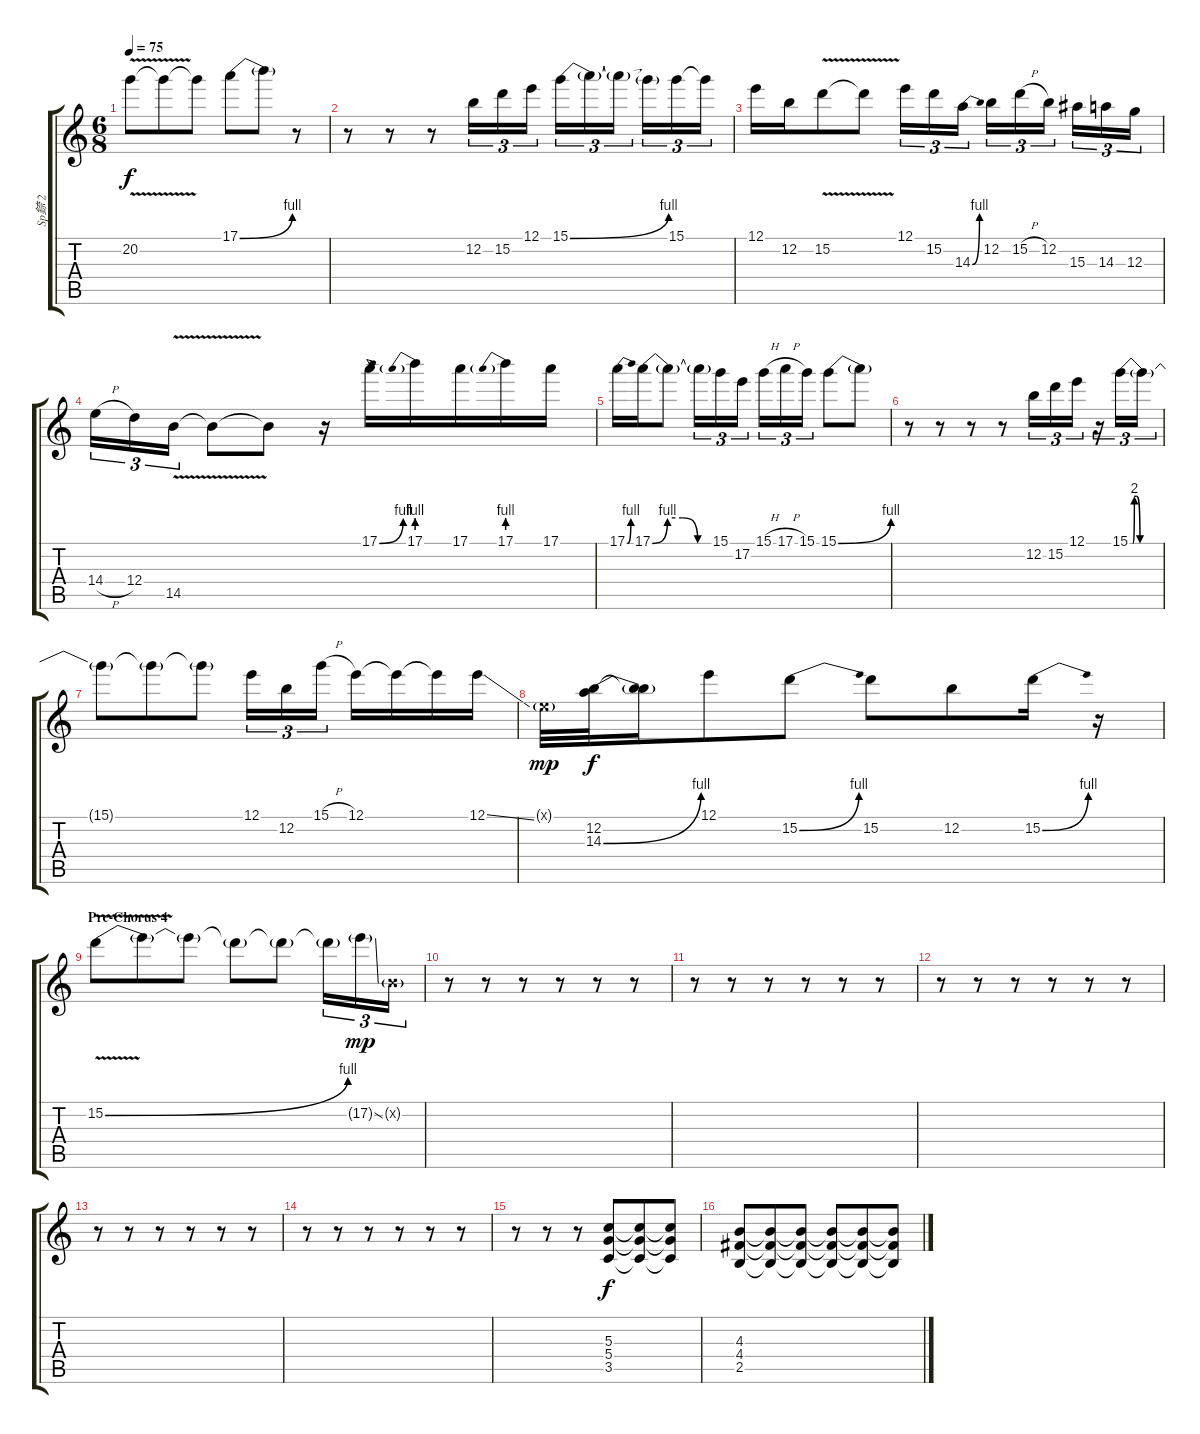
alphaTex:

\track ("Sp錼 2" "Sp錼 2") {instrument distortionguitar}
\staff {score tabs}
\tuning (E4 B3 G3 D3 A2 E2) {hide}
\ts (6 8)
\tempo 75
\clef g2
\ks c
20.2{v}.8{dy f} 20.2{t}.8 20.2{t}.8 17.1{be (bend 0 0 60 4)}.8 17.1{t}.8 r.8 |
r.8 r.8 r.8 12.2.16{tu (3 2)} 15.2.16{tu (3 2)} 12.1.16{tu (3 2)} 15.1{be (bend 0 0 60 4)}.16{tu (3 2)} 15.1{t}.16{tu (3 2)} 15.1{t}.16{tu (3 2)} 15.1{t}.16{tu (3 2)} 15.1.16{tu (3 2)} 15.1{t}.16{tu (3 2)} |
12.1.16 12.2.16 15.2{v}.8 15.2{t}.8 12.1.16{tu (3 2)} 15.2.16{tu (3 2)} 14.3{be (bend 0 0 60 4)}.16{tu (3 2)} 12.2.16{tu (3 2)} 15.2{h}.16{tu (3 2)} 12.2.16{tu (3 2)} 15.3.16{tu (3 2)} 14.3.16{tu (3 2)} 12.3.16{tu (3 2)} |
14.4{h}.16{tu (3 2)} 12.4.16{tu (3 2)} 14.5{v}.16{tu (3 2)} 14.5{t}.8 14.5{t}.8 r.16 17.1{be (bend 0 0 60 4)}.16 17.1{be (prebend 0 4 60 4)}.16 17.1.16 17.1{be (prebend 0 4 60 4)}.16 17.1.16 |
17.1{be (bend 0 0 60 4)}.16 17.1{be (custom 0 0 15 4 30 4 45 0 60 0)}.16 17.1{t}.8 17.1{t}.16{tu (3 2)} 15.1.16{tu (3 2)} 17.2.16{tu (3 2)} 15.1{h}.16{tu (3 2)} 17.1{h}.16{tu (3 2)} 15.1.16{tu (3 2)} 15.1{be (bend 0 0 60 4)}.8 15.1{t}.8 |
r.8 r.8 r.8 r.8 12.2.16{tu (3 2)} 15.2.16{tu (3 2)} 12.1.16{tu (3 2)} r.16{tu (3 2)} 15.1{be (custom 0 0 5 0 8 8 12 8 18 0 60 0)}.16{tu (3 2)} 15.1{t}.16{tu (3 2)} |
15.1{t}.8 15.1{t}.8 15.1{t}.8 12.1.16{tu (3 2)} 12.2.16{tu (3 2)} 15.1{h}.16{tu (3 2)} 12.1.16 12.1{t}.16 12.1{t}.16 12.1{ss}.16 |
0.1{g x}.32{dy mp} (12.2 14.3{be (bend 0 0 60 4)}).32{dy f} (12.2{t} 14.3{t}).16 12.1.8 15.2{be (bend 0 0 60 4)}.8 15.2.8 12.2.8 15.2{be (bend 0 0 60 4)}.16 r.16 |
\section ("" "Pre-Chorus 4")
15.2{be (bend 0 0 60 4) v}.8 15.2{t}.8 15.2{t}.8 15.2{t}.8 15.2{t}.8 15.2{t}.16{tu (3 2)} 17.2{ss g}.16{tu (3 2) dy mp} 0.2{g x}.16{tu (3 2)} |
r.8 r.8 r.8 r.8 r.8 r.8 |
r.8 r.8 r.8 r.8 r.8 r.8 |
r.8 r.8 r.8 r.8 r.8 r.8 |
r.8 r.8 r.8 r.8 r.8 r.8 |
r.8{volume 0} r.8 r.8 r.8 r.8 r.8 |
r.8 r.8 r.8 (5.3 5.4 3.5).8{dy f volume 16} (5.3{t} 5.4{t} 3.5{t}).8 (5.3{t} 5.4{t} 3.5{t}).8 |
(4.3 4.4 2.5).8 (4.3{t} 4.4{t} 2.5{t}).8 (4.3{t} 4.4{t} 2.5{t}).8 (4.3{t} 4.4{t} 2.5{t}).8 (4.3{t} 4.4{t} 2.5{t}).8 (4.3{t} 4.4{t} 2.5{t}).8
